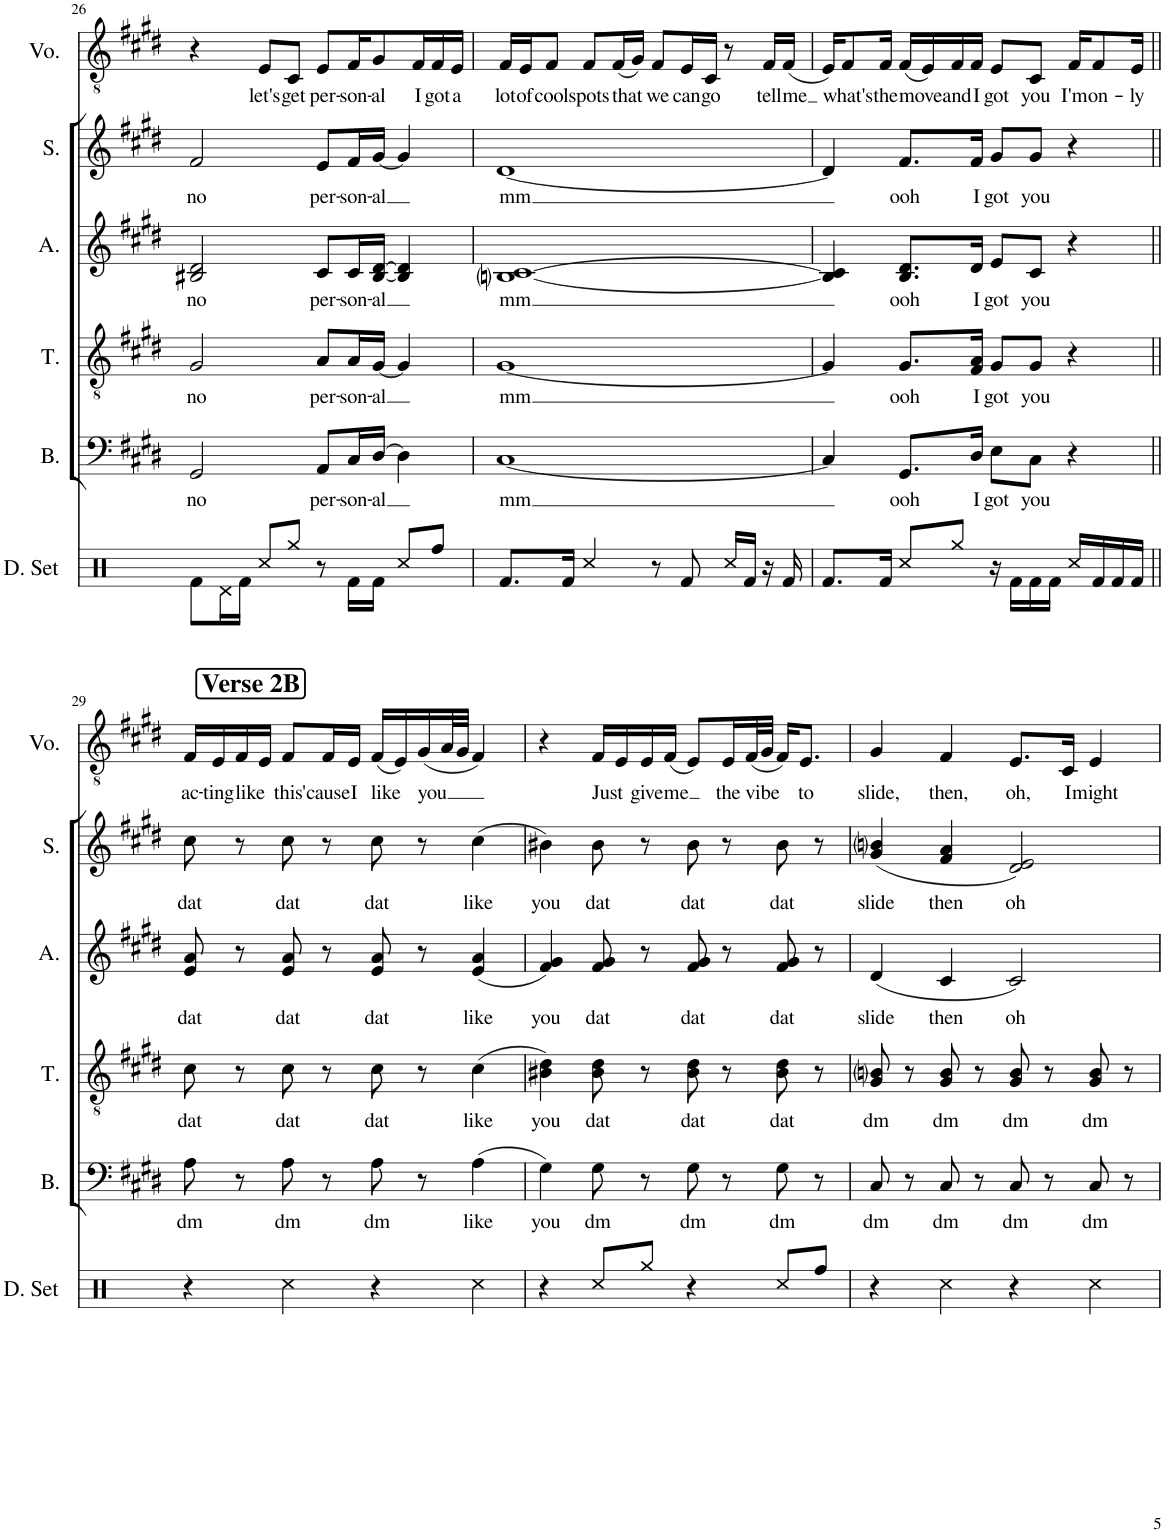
**kern	**kern	**text	**kern	**text	**kern	**text	**kern	**text	**kern	**text
*part6	*part5	*part5	*part4	*part4	*part3	*part3	*part2	*part2	*part1	*part1
*staff6	*staff5	*staff5	*staff4	*staff4	*staff3	*staff3	*staff2	*staff2	*staff1	*staff1
*I"Drumset	*I"Bass	*	*I"Tenor	*	*I"Alto	*	*I"Soprano	*	*I"Voice	*
*I'D. Set	*I'B.	*	*I'T.	*	*I'A.	*	*I'S.	*	*I'Vo.	*
!!LO:PB:g=z
*clefX	*clefF4	*	*clefGv2	*	*clefG2	*	*clefG2	*	*clefGv2	*
*k[f#c#g#d#]	*k[f#c#g#d#]	*	*k[f#c#g#d#]	*	*k[f#c#g#d#]	*	*k[f#c#g#d#]	*	*k[f#c#g#d#]	*
*M4/4	*M4/4	*	*M4/4	*	*M4/4	*	*M4/4	*	*M4/4	*
=26	=26	=26	=26	=26	=26	=26	=26	=26	=26	=26
!	!	!LO:LY:b	!	!LO:LY:b	!	!LO:LY:b	!	!LO:LY:b	!	!
8Rf\L	2GG#/	no	2G#/	no	2B#X/ 2d#/	no	2f#/	no	4r	.
16Rd\L	.	.	.	.	.	.	.	.	.	.
16Rf\JJ	.	.	.	.	.	.	.	.	.	.
!	!	!	!	!	!	!	!	!	!	!LO:LY:b
8Rcc/L	.	.	.	.	.	.	.	.	8E/L	let's
!	!	!	!	!	!	!	!	!	!	!LO:LY:b
8Rgg/J	.	.	.	.	.	.	.	.	8C#/J	get
!	!	!LO:LY:b	!	!LO:LY:b	!	!LO:LY:b	!	!LO:LY:b	!	!LO:LY:b
8r	8AA/L	per-	8A/L	per-	8c#/L	per-	8e/L	per-	8E/L	per-
!	!	!LO:LY:b	!	!LO:LY:b	!	!LO:LY:b	!	!LO:LY:b	!	!LO:LY:b
16Rf\LL	16C#/L	-son-	16A/L	-son-	16c#/L	-son-	16f#/L	-son-	16F#/K	-son-
!	!	!LO:LY:b	!	!LO:LY:b	!	!LO:LY:b	!	!LO:LY:b	!	!LO:LY:b
16Rf\JJ	[16D#/JJ	-al	[16G#/JJ	-al	[16B#/ [16d#/JJ	-al	[16g#/JJ	-al	8G#/	-al
8Rcc/L	4D#\]	.	4G#/]	.	4B#/] 4d#/]	.	4g#/]	.	.	.
!	!	!	!	!	!	!	!	!	!	!LO:LY:b
.	.	.	.	.	.	.	.	.	16F#/L	I
!	!	!	!	!	!	!	!	!	!	!LO:LY:b
8Rff/J	.	.	.	.	.	.	.	.	16F#/	got
!	!	!	!	!	!	!	!	!	!	!LO:LY:b
.	.	.	.	.	.	.	.	.	16E/JJ	a
=27	=27	=27	=27	=27	=27	=27	=27	=27	=27	=27
!	!	!LO:LY:b	!	!LO:LY:b	!	!LO:LY:b	!	!LO:LY:b	!	!LO:LY:b
8.Rf/L	[1C#	mm	[1G#	mm	[1Bni [1c#	mm	[1d#	mm	16F#/LL	lot
!	!	!	!	!	!	!	!	!	!	!LO:LY:b
.	.	.	.	.	.	.	.	.	16E/J	of
!	!	!	!	!	!	!	!	!	!	!LO:LY:b
.	.	.	.	.	.	.	.	.	8F#/J	cool
16Rf/Jk	.	.	.	.	.	.	.	.	.	.
!	!	!	!	!	!	!	!	!	!	!LO:LY:b
4Rcc/	.	.	.	.	.	.	.	.	8F#/L	spots
!	!	!	!	!	!	!	!	!	!	!LO:LY:b
.	.	.	.	.	.	.	.	.	(16F#/L	that
.	.	.	.	.	.	.	.	.	16G#/JJ)	.
!	!	!	!	!	!	!	!	!	!	!LO:LY:b
8r	.	.	.	.	.	.	.	.	8F#/L	we
!	!	!	!	!	!	!	!	!	!	!LO:LY:b
8Rf/	.	.	.	.	.	.	.	.	16E/L	can
!	!	!	!	!	!	!	!	!	!	!LO:LY:b
.	.	.	.	.	.	.	.	.	16C#/JJ	go
16Rcc/LL	.	.	.	.	.	.	.	.	8r	.
16Rf/JJ	.	.	.	.	.	.	.	.	.	.
!	!	!	!	!	!	!	!	!	!	!LO:LY:b
16r	.	.	.	.	.	.	.	.	16F#/LL	tell
!	!	!	!	!	!	!	!	!	!	!LO:LY:b
16Rf/	.	.	.	.	.	.	.	.	(16F#/JJ	me
=28	=28	=28	=28	=28	=28	=28	=28	=28	=28	=28
8.Rf/L	4C#/]	.	4G#/]	.	4B/] 4c#/]	.	4d#/]	.	16E/KL)	.
!	!	!	!	!	!	!	!	!	!	!LO:LY:b
.	.	.	.	.	.	.	.	.	8F#/	what's
!	!	!	!	!	!	!	!	!	!	!LO:LY:b
16Rf/Jk	.	.	.	.	.	.	.	.	16F#/Jk	the
!	!	!LO:LY:b	!	!LO:LY:b	!	!LO:LY:b	!	!LO:LY:b	!	!LO:LY:b
8Rcc/L	8.GG#/L	ooh	8.G#/L	ooh	8.B/ 8.d#/L	ooh	8.f#/L	ooh	(16F#/LL	move
.	.	.	.	.	.	.	.	.	16E/)	.
!	!	!	!	!	!	!	!	!	!	!LO:LY:b
8Rgg/J	.	.	.	.	.	.	.	.	16F#/	and
!	!	!LO:LY:b	!	!LO:LY:b	!	!LO:LY:b	!	!LO:LY:b	!	!LO:LY:b
.	16D#/Jk	I	16F#/ 16A/Jk	I	16d#/Jk	I	16f#/Jk	I	16F#/JJ	I
!	!	!LO:LY:b	!	!LO:LY:b	!	!LO:LY:b	!	!LO:LY:b	!	!LO:LY:b
16r	8E\L	got	8G#/L	got	8e/L	got	8g#/L	got	8E/L	got
16Rf\LL	.	.	.	.	.	.	.	.	.	.
!	!	!LO:LY:b	!	!LO:LY:b	!	!LO:LY:b	!	!LO:LY:b	!	!LO:LY:b
16Rf\	8C#\J	you	8G#/J	you	8c#/J	you	8g#/J	you	8C#/J	you
16Rf\JJ	.	.	.	.	.	.	.	.	.	.
!	!	!	!	!	!	!	!	!	!	!LO:LY:b
16Rcc/LL	4r	.	4r	.	4r	.	4r	.	16F#/KL	I'm
!	!	!	!	!	!	!	!	!	!	!LO:LY:b
16Rf/	.	.	.	.	.	.	.	.	8F#/	on-
16Rf/	.	.	.	.	.	.	.	.	.	.
!	!	!	!	!	!	!	!	!	!	!LO:LY:b
16Rf/JJ	.	.	.	.	.	.	.	.	16E/Jk	-ly
!!LO:LB:g=z
!!LO:REH:place=s1:a:B:cj:fs=14:t=Verse 2B
=29||	=29||	=29||	=29||	=29||	=29||	=29||	=29||	=29||	=29||	=29||
!	!	!LO:LY:b	!	!LO:LY:b	!	!LO:LY:b	!	!LO:LY:b	!	!LO:LY:b
4r	8A\	dm	8c#\	dat	8e/ 8a/	dat	8cc#\	dat	16F#/LL	ac-
!	!	!	!	!	!	!	!	!	!	!LO:LY:b
.	.	.	.	.	.	.	.	.	16E/	-ting
!	!	!	!	!	!	!	!	!	!	!LO:LY:b
.	8r	.	8r	.	8r	.	8r	.	16F#/	like
.	.	.	.	.	.	.	.	.	16E/JJ	.
!	!	!LO:LY:b	!	!LO:LY:b	!	!LO:LY:b	!	!LO:LY:b	!	!LO:LY:b
4Rcc\	8A\	dm	8c#\	dat	8e/ 8a/	dat	8cc#\	dat	8F#/L	this
!	!	!	!	!	!	!	!	!	!	!LO:LY:b
.	8r	.	8r	.	8r	.	8r	.	16F#/L	'cause
!	!	!	!	!	!	!	!	!	!	!LO:LY:b
.	.	.	.	.	.	.	.	.	16E/JJ	I
!	!	!LO:LY:b	!	!LO:LY:b	!	!LO:LY:b	!	!LO:LY:b	!	!LO:LY:b
4r	8A\	dm	8c#\	dat	8e/ 8a/	dat	8cc#\	dat	(16F#/LL	like
.	.	.	.	.	.	.	.	.	16E/)	.
!	!	!	!	!	!	!	!	!	!	!LO:LY:b
.	8r	.	8r	.	8r	.	8r	.	(16G#/	you
.	.	.	.	.	.	.	.	.	32A/L	.
.	.	.	.	.	.	.	.	.	32G#/JJJ	.
!	!	!LO:LY:b	!	!LO:LY:b	!	!LO:LY:b	!	!LO:LY:b	!	!
4Rcc\	(4A\	like	(4c#\	like	(4e/ 4a/	like	(4cc#\	like	4F#/)	.
=30	=30	=30	=30	=30	=30	=30	=30	=30	=30	=30
!	!	!LO:LY:b	!	!LO:LY:b	!	!LO:LY:b	!	!LO:LY:b	!	!
4r	4G#\)	you	4B#X\ 4d#\)	you	4f#/ 4g#/)	you	4b#X\)	you	4r	.
!	!	!LO:LY:b	!	!LO:LY:b	!	!LO:LY:b	!	!LO:LY:b	!	!LO:LY:b
8Rcc/L	8G#\	dm	8B#\ 8d#\	dat	8f#/ 8g#/	dat	8b#\	dat	16F#/LL	Just
.	.	.	.	.	.	.	.	.	16E/	.
!	!	!	!	!	!	!	!	!	!	!LO:LY:b
8Rgg/J	8r	.	8r	.	8r	.	8r	.	16E/	give
!	!	!	!	!	!	!	!	!	!	!LO:LY:b
.	.	.	.	.	.	.	.	.	(16F#/JJ	me
!	!	!LO:LY:b	!	!LO:LY:b	!	!LO:LY:b	!	!LO:LY:b	!	!
4r	8G#\	dm	8B#\ 8d#\	dat	8f#/ 8g#/	dat	8b#\	dat	8E/L)	.
!	!	!	!	!	!	!	!	!	!	!LO:LY:b
.	8r	.	8r	.	8r	.	8r	.	16E/L	the
!	!	!	!	!	!	!	!	!	!	!LO:LY:b
.	.	.	.	.	.	.	.	.	(32F#/L	vibe
.	.	.	.	.	.	.	.	.	32G#/JJJ	.
!	!	!LO:LY:b	!	!LO:LY:b	!	!LO:LY:b	!	!LO:LY:b	!	!
8Rcc/L	8G#\	dm	8B#\ 8d#\	dat	8f#/ 8g#/	dat	8b#\	dat	16F#/KL)	.
!	!	!	!	!	!	!	!	!	!	!LO:LY:b
.	.	.	.	.	.	.	.	.	8.E/J	to
8Rff/J	8r	.	8r	.	8r	.	8r	.	.	.
=31	=31	=31	=31	=31	=31	=31	=31	=31	=31	=31
!	!	!LO:LY:b	!	!LO:LY:b	!	!LO:LY:b	!	!LO:LY:b	!	!LO:LY:b
4r	8C#/	dm	8G#/ 8Bni/	dm	(4d#/	slide	(4g#/ 4bni/	slide	4G#/	slide,
.	8r	.	8r	.	.	.	.	.	.	.
!	!	!LO:LY:b	!	!LO:LY:b	!	!LO:LY:b	!	!LO:LY:b	!	!LO:LY:b
4Rcc\	8C#/	dm	8G#/ 8B/	dm	4c#/	then	4f#/ 4a/	then	4F#/	then,
.	8r	.	8r	.	.	.	.	.	.	.
!	!	!LO:LY:b	!	!LO:LY:b	!	!LO:LY:b	!	!LO:LY:b	!	!LO:LY:b
4r	8C#/	dm	8G#/ 8B/	dm	2c#/)	oh	2d#/ 2e/)	oh	8.E/L	oh,
.	8r	.	8r	.	.	.	.	.	.	.
!	!	!	!	!	!	!	!	!	!	!LO:LY:b
.	.	.	.	.	.	.	.	.	16C#/Jk	I
!	!	!LO:LY:b	!	!LO:LY:b	!	!	!	!	!	!LO:LY:b
4Rcc\	8C#/	dm	8G#/ 8B/	dm	.	.	.	.	4E/	might
.	8r	.	8r	.	.	.	.	.	.	.
=	=	=	=	=	=	=	=	=	=	=
*-	*-	*-	*-	*-	*-	*-	*-	*-	*-	*-
